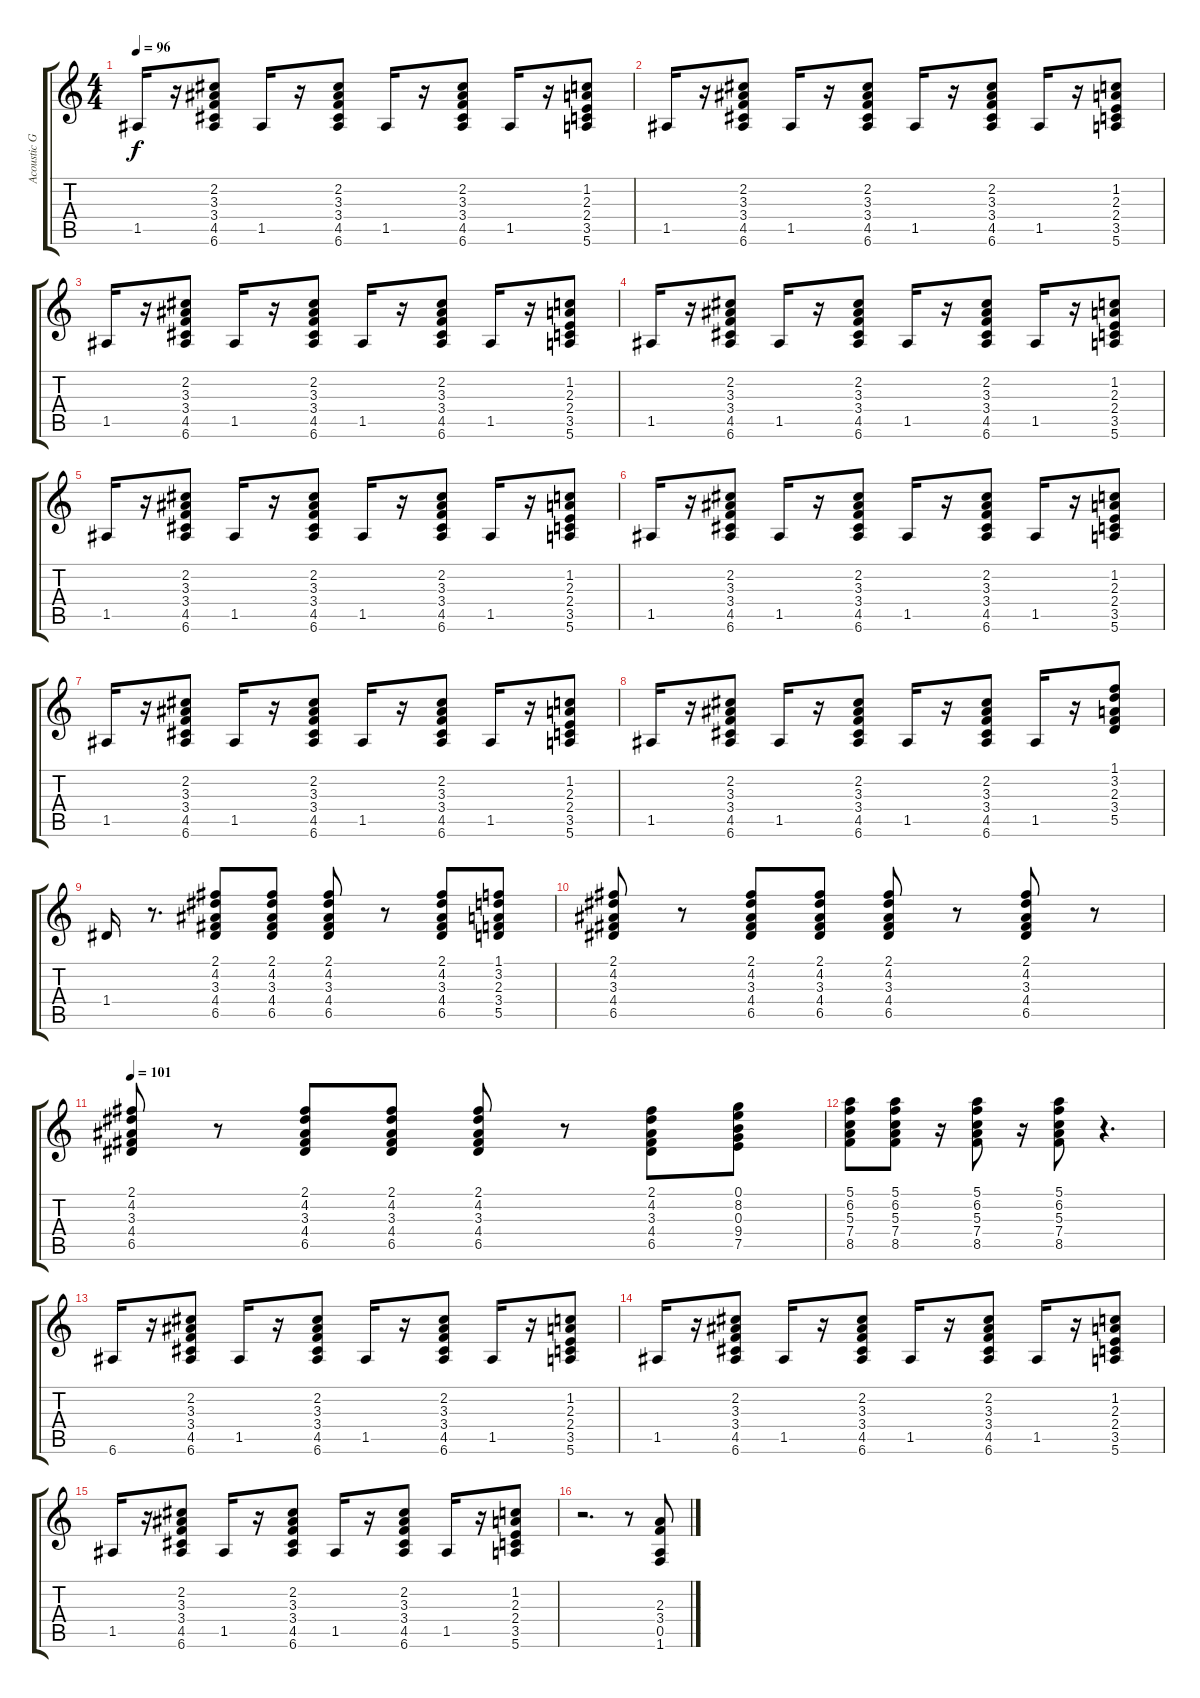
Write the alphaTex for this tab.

\track ("Acoustic Guitar (steel)" "Acoustic G") {instrument acousticguitarsteel}
\staff {score tabs}
\tuning (E4 B3 G3 D3 A2 E2) {hide}
\ts (4 4)
\tempo 96
\clef g2
\ks c
1.5.16{dy f} r.16 (2.2 3.3 3.4 4.5 6.6).8 1.5.16 r.16 (2.2 3.3 3.4 4.5 6.6).8 1.5.16 r.16 (2.2 3.3 3.4 4.5 6.6).8 1.5.16 r.16 (1.2 2.3 2.4 3.5 5.6).8 |
1.5.16 r.16 (2.2 3.3 3.4 4.5 6.6).8 1.5.16 r.16 (2.2 3.3 3.4 4.5 6.6).8 1.5.16 r.16 (2.2 3.3 3.4 4.5 6.6).8 1.5.16 r.16 (1.2 2.3 2.4 3.5 5.6).8 |
1.5.16 r.16 (2.2 3.3 3.4 4.5 6.6).8 1.5.16 r.16 (2.2 3.3 3.4 4.5 6.6).8 1.5.16 r.16 (2.2 3.3 3.4 4.5 6.6).8 1.5.16 r.16 (1.2 2.3 2.4 3.5 5.6).8 |
1.5.16 r.16 (2.2 3.3 3.4 4.5 6.6).8 1.5.16 r.16 (2.2 3.3 3.4 4.5 6.6).8 1.5.16 r.16 (2.2 3.3 3.4 4.5 6.6).8 1.5.16 r.16 (1.2 2.3 2.4 3.5 5.6).8 |
1.5.16 r.16 (2.2 3.3 3.4 4.5 6.6).8 1.5.16 r.16 (2.2 3.3 3.4 4.5 6.6).8 1.5.16 r.16 (2.2 3.3 3.4 4.5 6.6).8 1.5.16 r.16 (1.2 2.3 2.4 3.5 5.6).8 |
1.5.16 r.16 (2.2 3.3 3.4 4.5 6.6).8 1.5.16 r.16 (2.2 3.3 3.4 4.5 6.6).8 1.5.16 r.16 (2.2 3.3 3.4 4.5 6.6).8 1.5.16 r.16 (1.2 2.3 2.4 3.5 5.6).8 |
1.5.16 r.16 (2.2 3.3 3.4 4.5 6.6).8 1.5.16 r.16 (2.2 3.3 3.4 4.5 6.6).8 1.5.16 r.16 (2.2 3.3 3.4 4.5 6.6).8 1.5.16 r.16 (1.2 2.3 2.4 3.5 5.6).8 |
1.5.16 r.16 (2.2 3.3 3.4 4.5 6.6).8 1.5.16 r.16 (2.2 3.3 3.4 4.5 6.6).8 1.5.16 r.16 (2.2 3.3 3.4 4.5 6.6).8 1.5.16 r.16 (1.1 3.2 2.3 3.4 5.5).8 |
1.4.16 r.8{d} (2.1 4.2 3.3 4.4 6.5).8 (2.1 4.2 3.3 4.4 6.5).8 (2.1 4.2 3.3 4.4 6.5).8 r.8 (2.1 4.2 3.3 4.4 6.5).8 (1.1 3.2 2.3 3.4 5.5).8 |
(2.1 4.2 3.3 4.4 6.5).8 r.8 (2.1 4.2 3.3 4.4 6.5).8 (2.1 4.2 3.3 4.4 6.5).8 (2.1 4.2 3.3 4.4 6.5).8 r.8 (2.1 4.2 3.3 4.4 6.5).8 r.8 |
\tempo 101
(2.1 4.2 3.3 4.4 6.5).8 r.8 (2.1 4.2 3.3 4.4 6.5).8 (2.1 4.2 3.3 4.4 6.5).8 (2.1 4.2 3.3 4.4 6.5).8 r.8 (2.1 4.2 3.3 4.4 6.5).8 (0.1 8.2 0.3 9.4 7.5).8 |
(5.1 6.2 5.3 7.4 8.5).8 (5.1 6.2 5.3 7.4 8.5).8 r.16 (5.1 6.2 5.3 7.4 8.5).8 r.16 (5.1 6.2 5.3 7.4 8.5).8 r.4{d} |
6.6.16 r.16 (2.2 3.3 3.4 4.5 6.6).8 1.5.16 r.16 (2.2 3.3 3.4 4.5 6.6).8 1.5.16 r.16 (2.2 3.3 3.4 4.5 6.6).8 1.5.16 r.16 (1.2 2.3 2.4 3.5 5.6).8 |
1.5.16 r.16 (2.2 3.3 3.4 4.5 6.6).8 1.5.16 r.16 (2.2 3.3 3.4 4.5 6.6).8 1.5.16 r.16 (2.2 3.3 3.4 4.5 6.6).8 1.5.16 r.16 (1.2 2.3 2.4 3.5 5.6).8 |
1.5.16 r.16 (2.2 3.3 3.4 4.5 6.6).8 1.5.16 r.16 (2.2 3.3 3.4 4.5 6.6).8 1.5.16 r.16 (2.2 3.3 3.4 4.5 6.6).8 1.5.16 r.16 (1.2 2.3 2.4 3.5 5.6).8 |
r.2{d} r.8 (2.3 3.4 0.5 1.6).8
